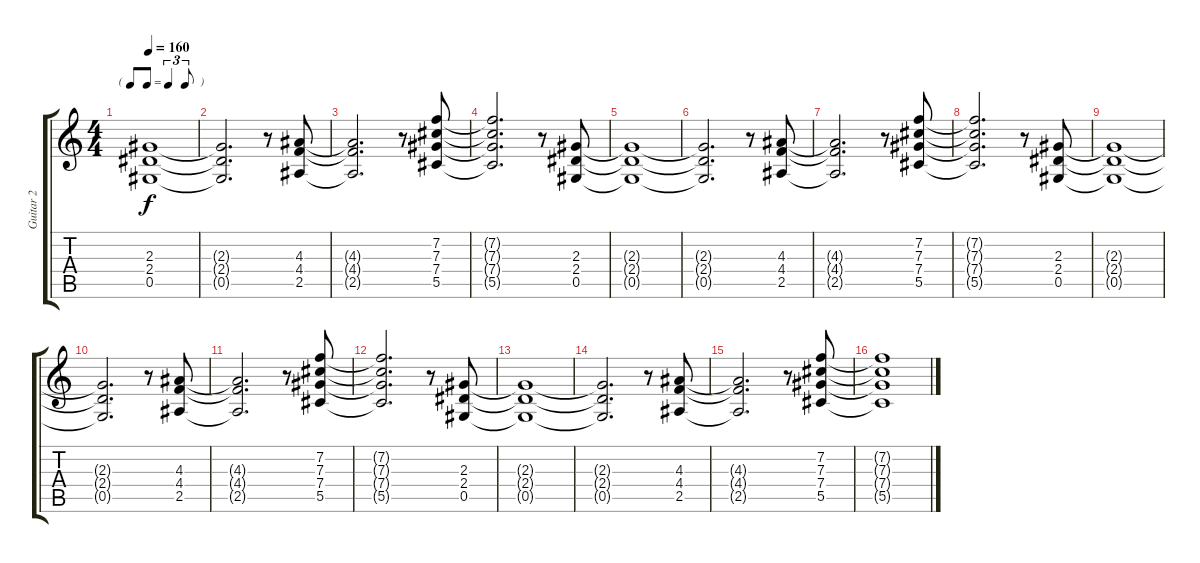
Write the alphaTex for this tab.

\track ("Guitar 2" "Guitar 2") {instrument distortionguitar}
\staff {score tabs}
\tuning (Eb4 Bb3 Gb3 Db3 Ab2 Eb2) {hide}
\ts (4 4)
\tf triplet8th
\tempo 160
\clef g2
\ks c
(2.3 2.4 0.5).1{dy f instrument distortionguitar} |
(2.3{t} 2.4{t} 0.5{t}).2{d} r.8 (4.3 4.4 2.5).8 |
(4.3{t} 4.4{t} 2.5{t}).2{d} r.8 (7.2 7.3 7.4 5.5).8 |
(7.2{t} 7.3{t} 7.4{t} 5.5{t}).2{d} r.8 (2.3 2.4 0.5).8 |
(2.3{t} 2.4{t} 0.5{t}).1 |
(2.3{t} 2.4{t} 0.5{t}).2{d} r.8 (4.3 4.4 2.5).8 |
(4.3{t} 4.4{t} 2.5{t}).2{d} r.8 (7.2 7.3 7.4 5.5).8 |
(7.2{t} 7.3{t} 7.4{t} 5.5{t}).2{d} r.8 (2.3 2.4 0.5).8 |
(2.3{t} 2.4{t} 0.5{t}).1 |
(2.3{t} 2.4{t} 0.5{t}).2{d} r.8 (4.3 4.4 2.5).8 |
(4.3{t} 4.4{t} 2.5{t}).2{d} r.8 (7.2 7.3 7.4 5.5).8 |
(7.2{t} 7.3{t} 7.4{t} 5.5{t}).2{d} r.8 (2.3 2.4 0.5).8 |
(2.3{t} 2.4{t} 0.5{t}).1 |
(2.3{t} 2.4{t} 0.5{t}).2{d} r.8 (4.3 4.4 2.5).8 |
(4.3{t} 4.4{t} 2.5{t}).2{d} r.8 (7.2 7.3 7.4 5.5).8 |
(7.2{t} 7.3{t} 7.4{t} 5.5{t}).1
